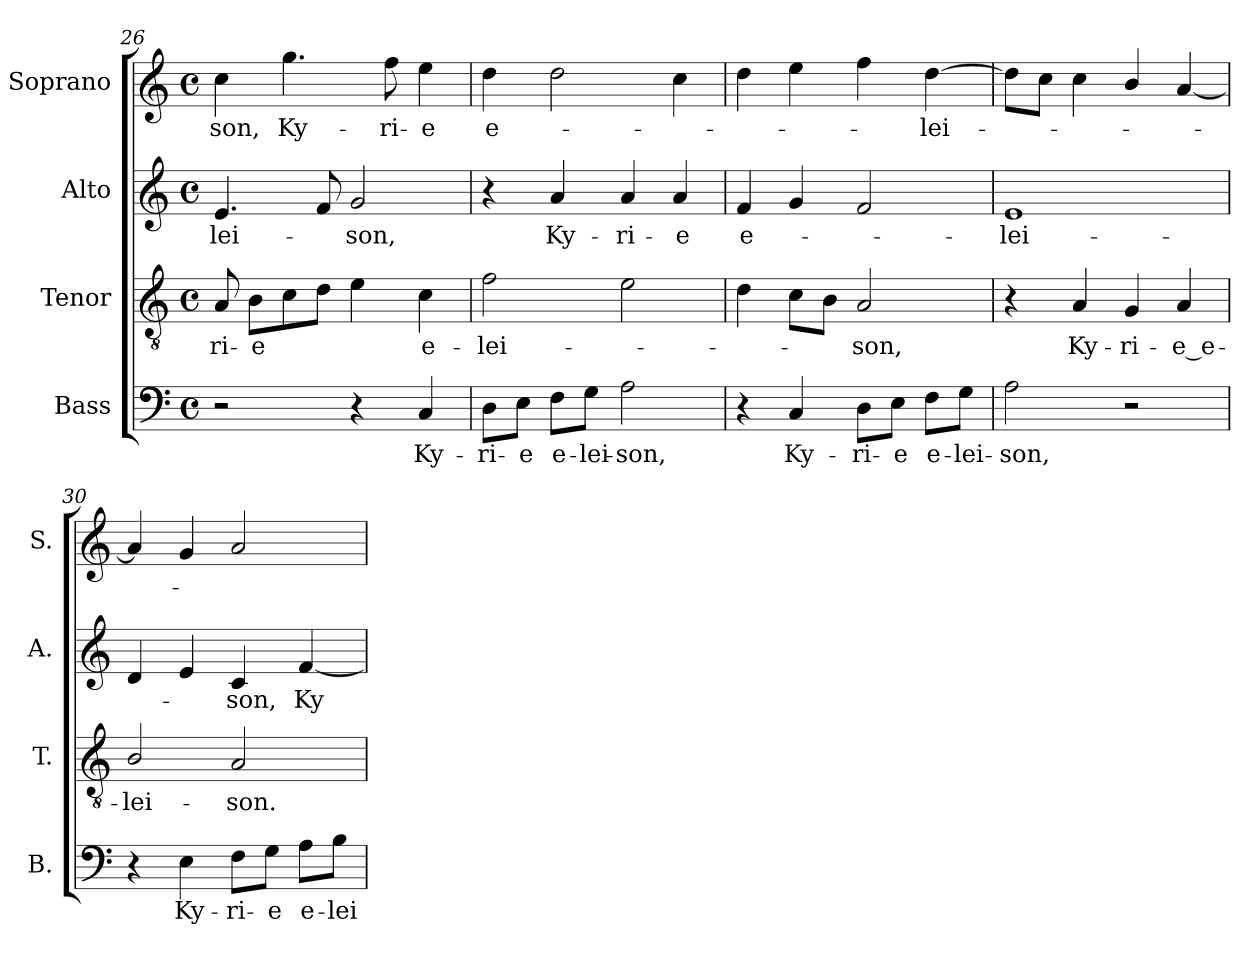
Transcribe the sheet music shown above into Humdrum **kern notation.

**kern	**text	**kern	**text	**kern	**text	**kern	**text
*part4	*part4	*part3	*part3	*part2	*part2	*part1	*part1
*staff4	*staff4	*staff3	*staff3	*staff2	*staff2	*staff1	*staff1
*I"Bass	*	*I"Tenor	*	*I"Alto	*	*I"Soprano	*
*I'B.	*	*I'T.	*	*I'A.	*	*I'S.	*
*clefF4	*	*clefGv2	*	*clefG2	*	*clefG2	*
*	*	*ITrd7c12	*	*	*	*	*
*k[]	*	*k[]	*	*k[]	*	*k[]	*
*C:	*	*C:	*	*C:	*	*C:	*
*M4/4	*	*M4/4	*	*M4/4	*	*M4/4	*
*met(c)	*	*met(c)	*	*met(c)	*	*met(c)	*
=26	=26	=26	=26	=26	=26	=26	=26
!	!	!	!LO:LY:b:color=#000000	!	!	!	!
!	!	!	!	!	!LO:LY:b:color=#000000	!	!
!	!	!	!	!	!	!	!LO:LY:b:color=#000000
2r	.	8AAi/	-ri-	4.ei/	-lei-	4cci\	-son,
!	!	!	!LO:LY:b:color=#000000	!	!	!	!
.	.	8BBi\L	-e	.	.	.	.
!	!	!	!	!	!	!	!LO:LY:b:color=#000000
.	.	8Ci\	.	.	.	4.ggi\	Ky-
.	.	8Di\J	.	8fi/	.	.	.
!	!	!	!	!	!LO:LY:b:color=#000000	!	!
4r	.	4Ei\	.	2gi/	-son,	.	.
!	!	!	!	!	!	!	!LO:LY:b:color=#000000
.	.	.	.	.	.	8ffi\	-ri-
!	!LO:LY:b:color=#000000	!	!	!	!	!	!
!	!	!	!LO:LY:b:color=#000000	!	!	!	!
!	!	!	!	!	!	!	!LO:LY:b:color=#000000
4Ci/	Ky-	4Ci\	e-	.	.	4eei\	-e
=27	=27	=27	=27	=27	=27	=27	=27
!	!LO:LY:b:color=#000000	!	!	!	!	!	!
!	!	!	!LO:LY:b:color=#000000	!	!	!	!
!	!	!	!	!	!	!	!LO:LY:b:color=#000000
8Di\L	-ri-	2Fi\	-lei-	4r	.	4ddi\	e-
!	!LO:LY:b:color=#000000	!	!	!	!	!	!
8Ei\J	-e	.	.	.	.	.	.
!	!LO:LY:b:color=#000000	!	!	!	!	!	!
!	!	!	!	!	!LO:LY:b:color=#000000	!	!
8Fi\L	e-	.	.	4ai/	Ky-	2ddi\	.
!	!LO:LY:b:color=#000000	!	!	!	!	!	!
8Gi\J	-lei-	.	.	.	.	.	.
!	!LO:LY:b:color=#000000	!	!	!	!	!	!
!	!	!	!	!	!LO:LY:b:color=#000000	!	!
2Ai\	-son,	2Ei\	.	4ai/	-ri-	.	.
!	!	!	!	!	!LO:LY:b:color=#000000	!	!
.	.	.	.	4ai/	-e	4cci\	.
=28	=28	=28	=28	=28	=28	=28	=28
!	!	!	!	!	!LO:LY:b:color=#000000	!	!
4r	.	4Di\	.	4fi/	e-	4ddi\	.
!	!LO:LY:b:color=#000000	!	!	!	!	!	!
4Ci/	Ky-	8Ci\L	.	4gi/	.	4eei\	.
.	.	8BBi\J	.	.	.	.	.
!	!LO:LY:b:color=#000000	!	!	!	!	!	!
!	!	!	!LO:LY:b:color=#000000	!	!	!	!
8Di\L	-ri-	2AAi/	-son,	2fi/	.	4ffi\	.
!	!LO:LY:b:color=#000000	!	!	!	!	!	!
8Ei\J	-e	.	.	.	.	.	.
!	!LO:LY:b:color=#000000	!	!	!	!	!	!
!	!	!	!	!	!	!	!LO:LY:b:color=#000000
8Fi\L	e-	.	.	.	.	[4ddi\	-lei-
!	!LO:LY:b:color=#000000	!	!	!	!	!	!
8Gi\J	-lei-	.	.	.	.	.	.
!!LO:LB:g=z
=29	=29	=29	=29	=29	=29	=29	=29
!	!LO:LY:b:color=#000000	!	!	!	!	!	!
!	!	!	!	!	!LO:LY:b:color=#000000	!	!
2Ai\	-son,	4r	.	1ei	-lei-	8ddi\L]	.
.	.	.	.	.	.	8cci\J	.
!	!	!	!LO:LY:b:color=#000000	!	!	!	!
.	.	4AAi/	Ky-	.	.	4cci\	.
!	!	!	!LO:LY:b:color=#000000	!	!	!	!
2r	.	4GGi/	-ri-	.	.	4bi/	.
!	!	!	!LO:LY:b:color=#000000	!	!	!	!
.	.	4AAi/	-e_e-	.	.	[4ai/	.
=30	=30	=30	=30	=30	=30	=30	=30
!	!	!	!LO:LY:b:color=#000000	!	!	!	!
4r	.	2BBi/	-lei-	4di/	.	4ai/]	.
!	!LO:LY:b:color=#000000	!	!	!	!	!	!
4Ei\	Ky-	.	.	4ei/	.	4gi/	.
!	!LO:LY:b:color=#000000	!	!	!	!	!	!
!	!	!	!LO:LY:b:color=#000000	!	!	!	!
!	!	!	!	!	!LO:LY:b:color=#000000	!	!
8Fi\L	-ri-	2AAi/	-son.	4ci/	-son,	2ai/	.
!	!LO:LY:b:color=#000000	!	!	!	!	!	!
8Gi\J	-e	.	.	.	.	.	.
!	!LO:LY:b:color=#000000	!	!	!	!	!	!
!	!	!	!	!	!LO:LY:b:color=#000000	!	!
8Ai\L	e-	.	.	[4fi/	Ky-	.	.
!	!LO:LY:b:color=#000000	!	!	!	!	!	!
8Bi\J	-lei-	.	.	.	.	.	.
=	=	=	=	=	=	=	=
*-	*-	*-	*-	*-	*-	*-	*-
